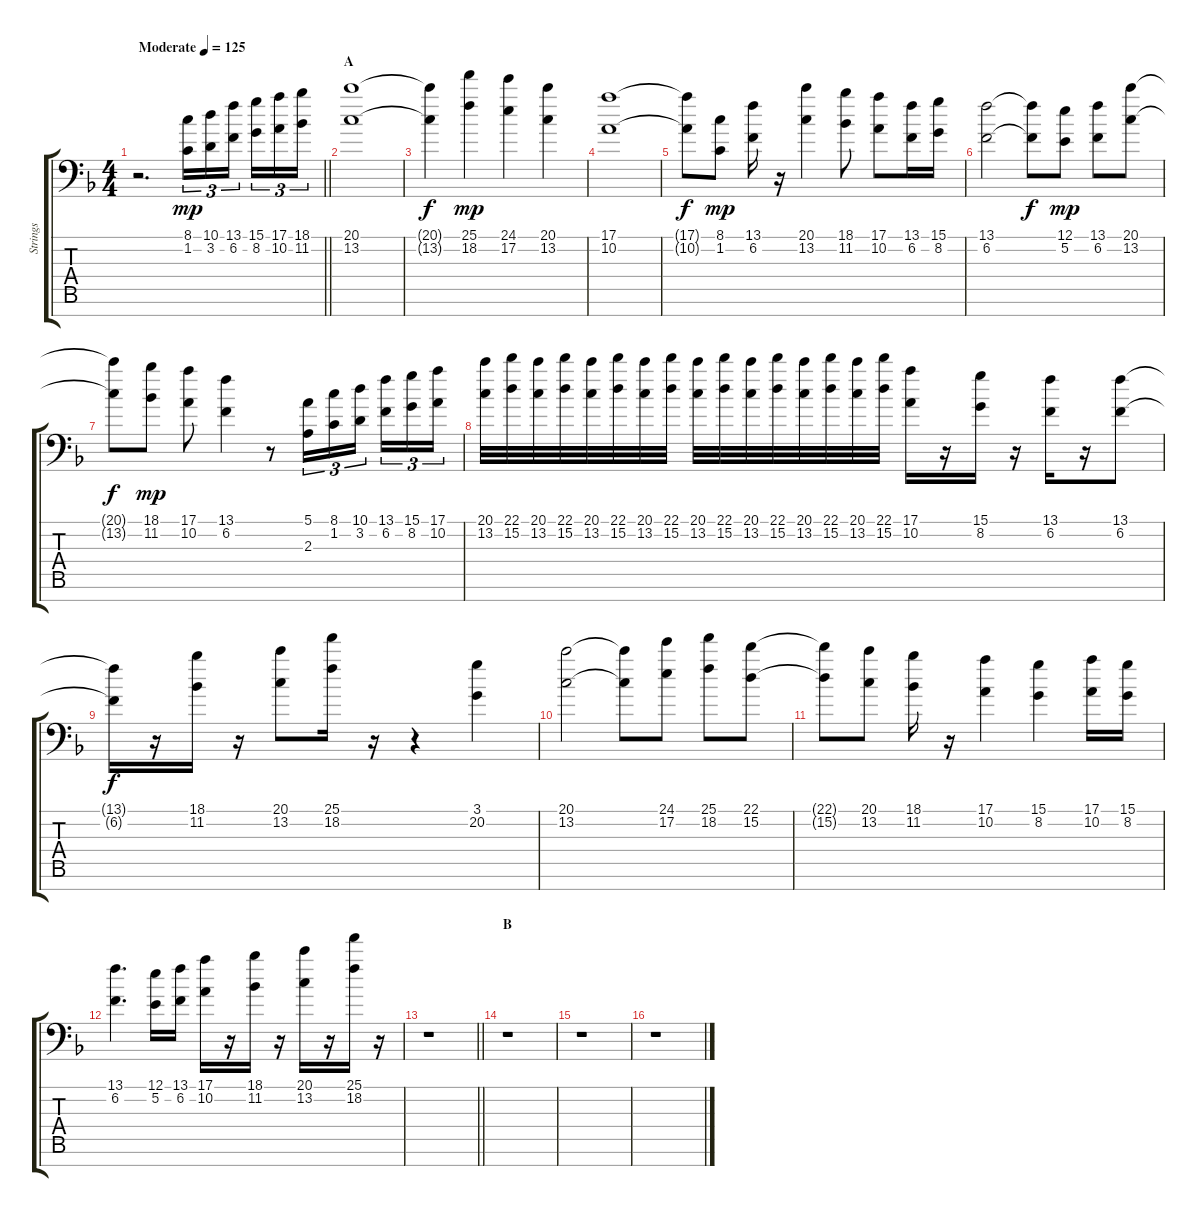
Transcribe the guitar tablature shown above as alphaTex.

\track ("Strings" "Strings") {instrument stringensemble1}
\staff {score tabs}
\tuning (E4 B3 G3 D3 A2 E2 C-1) {hide}
\ts (4 4)
\tempo (125 "Moderate")
\clef f4
\barLineRight lightlight
\ks f
r.2{d dy mp instrument stringensemble1} (8.1 1.2).16{tu (3 2)} (10.1 3.2).16{tu (3 2)} (13.1 6.2).16{tu (3 2) beam splitsecondary} (15.1 8.2).16{tu (3 2)} (17.1 10.2).16{tu (3 2)} (18.1 11.2).16{tu (3 2)} |
\section ("" "A")
(20.1 13.2).1 |
(20.1{t} 13.2{t}).4{dy f} (25.1 18.2).4{dy mp} (24.1 17.2).4 (20.1 13.2).4 |
(17.1 10.2).1 |
(17.1{t} 10.2{t}).8{dy f} (8.1 1.2).8{dy mp} (13.1 6.2).16 r.16 (20.1 13.2).4 (18.1 11.2).8 (17.1 10.2).8 (13.1 6.2).16 (15.1 8.2).16 |
(13.1 6.2).2 (13.1{t} 6.2{t}).8{dy f} (12.1 5.2).8{dy mp} (13.1 6.2).8 (20.1 13.2).8 |
(20.1{t} 13.2{t}).8{dy f} (18.1 11.2).8{dy mp} (17.1 10.2).8 (13.1 6.2).4 r.8 (5.1 2.3).16{tu (3 2)} (8.1 1.2).16{tu (3 2)} (10.1 3.2).16{tu (3 2) beam splitsecondary} (13.1 6.2).16{tu (3 2)} (15.1 8.2).16{tu (3 2)} (17.1 10.2).16{tu (3 2)} |
(20.1 13.2).32 (22.1 15.2).32 (20.1 13.2).32 (22.1 15.2).32 (20.1 13.2).32 (22.1 15.2).32 (20.1 13.2).32 (22.1 15.2).32 (20.1 13.2).32 (22.1 15.2).32 (20.1 13.2).32 (22.1 15.2).32 (20.1 13.2).32 (22.1 15.2).32 (20.1 13.2).32 (22.1 15.2).32 (17.1 10.2).16 r.16 (15.1 8.2).16 r.16 (13.1 6.2).16 r.16 (13.1 6.2).8 |
(13.1{t} 6.2{t}).16{dy f} r.16 (18.1 11.2).16 r.16 (20.1 13.2).8 (25.1 18.2).16 r.16 r.4 (3.1 20.2).4 |
(20.1 13.2).2 (20.1{t} 13.2{t}).8 (24.1 17.2).8 (25.1 18.2).8 (22.1 15.2).8 |
(22.1{t} 15.2{t}).8 (20.1 13.2).8 (18.1 11.2).16 r.16 (17.1 10.2).4 (15.1 8.2).4 (17.1 10.2).16 (15.1 8.2).16 |
(13.1 6.2).4{d} (12.1 5.2).16 (13.1 6.2).16 (17.1 10.2).16 r.16 (18.1 11.2).16 r.16 (20.1 13.2).16 r.16 (25.1 18.2).16 r.16 |
\barLineRight lightlight
r.1 |
\section ("" "B")
r.1 |
r.1 |
r.1
